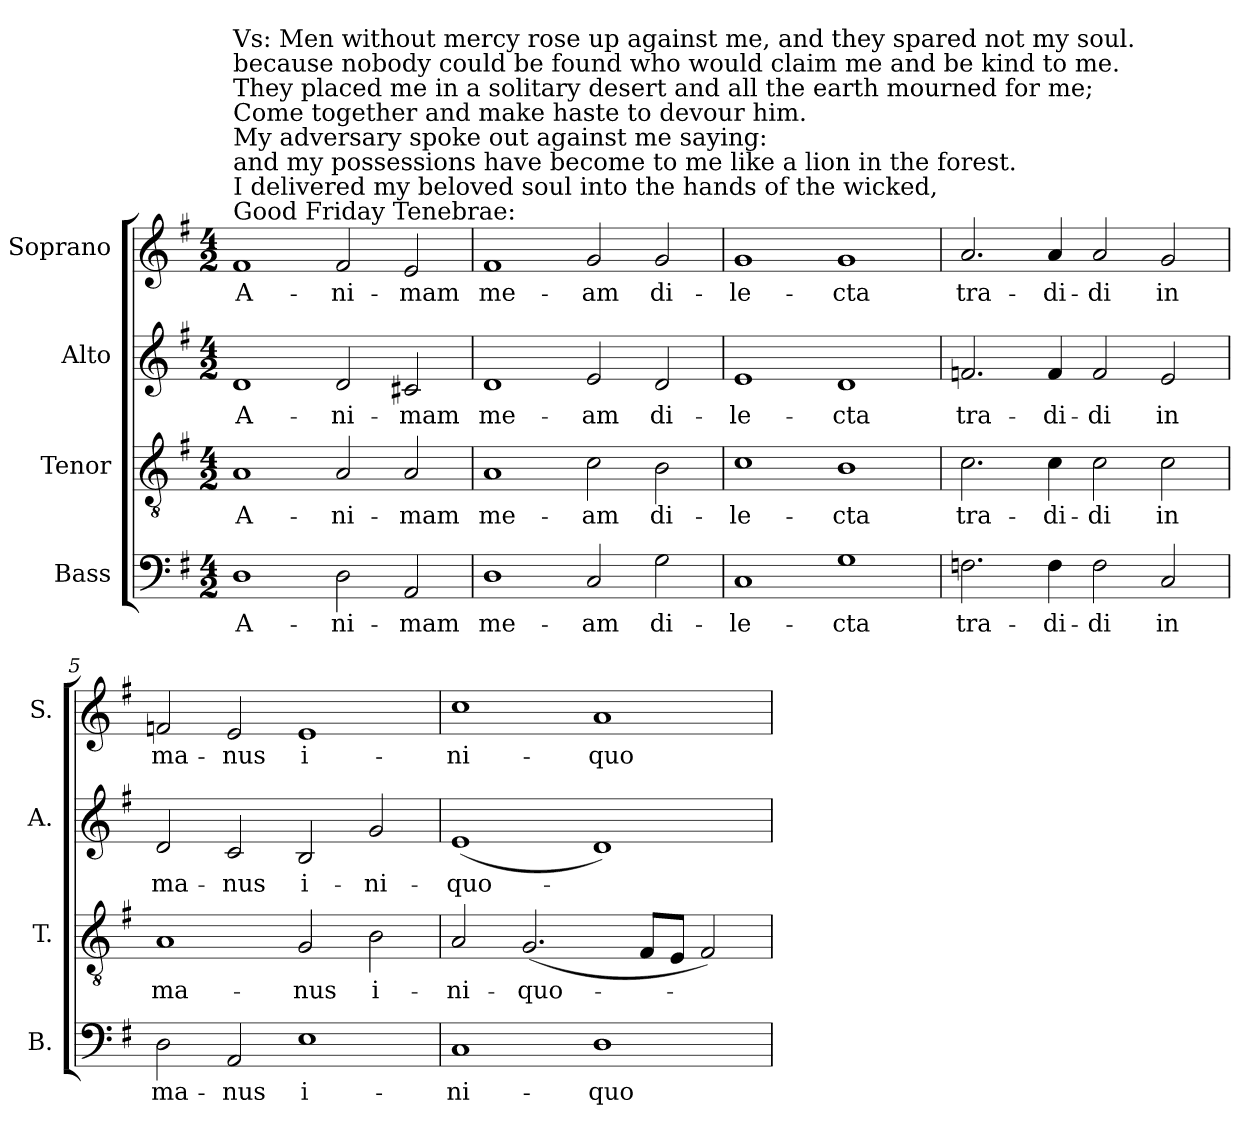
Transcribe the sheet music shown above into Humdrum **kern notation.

**kern	**text	**kern	**text	**kern	**text	**kern	**text
*part4	*part4	*part3	*part3	*part2	*part2	*part1	*part1
*staff4	*staff4	*staff3	*staff3	*staff2	*staff2	*staff1	*staff1
*I"Bass	*	*I"Tenor	*	*I"Alto	*	*I"Soprano	*
*I'B.	*	*I'T.	*	*I'A.	*	*I'S.	*
!!LO:PB:g=z
*clefF4	*	*clefGv2	*	*clefG2	*	*clefG2	*
*	*	*ITrd7c12	*	*	*	*	*
*k[f#]	*	*k[f#]	*	*k[f#]	*	*k[f#]	*
*G:	*	*G:	*	*G:	*	*G:	*
*M4/2	*	*M4/2	*	*M4/2	*	*M4/2	*
*MM160	*	*MM160	*	*MM160	*	*MM160	*
=1	=1	=1	=1	=1	=1	=1	=1
!	!LO:LY:b:color=#000000	!	!	!	!	!	!
!	!	!	!LO:LY:b:color=#000000	!	!	!	!
!	!	!	!	!	!LO:LY:b:color=#000000	!	!
!	!	!	!	!	!	!LO:TX:a:t=Good Friday Tenebrae&colon;	!
!	!	!	!	!	!	!LO:TX:t=I delivered my beloved soul into the hands of the wicked,	!
!	!	!	!	!	!	!LO:TX:t=and my possessions have become to me like a lion in the forest.	!
!	!	!	!	!	!	!LO:TX:t=My adversary spoke out against me saying&colon;	!
!	!	!	!	!	!	!LO:TX:t=Come together and make haste to devour him.	!
!	!	!	!	!	!	!LO:TX:t=They placed me in a solitary desert and all the earth mourned for me;	!
!	!	!	!	!	!	!LO:TX:t=because nobody could be found who would claim me and be kind to me.	!
!	!	!	!	!	!	!LO:TX:t=Vs&colon;  Men without mercy rose up against me, and they spared not my soul.	!
!	!	!	!	!	!	!	!LO:LY:b:color=#000000
1Di	A-	1AAi	A-	1di	A-	1f#i	A-
!	!LO:LY:b:color=#000000	!	!	!	!	!	!
!	!	!	!LO:LY:b:color=#000000	!	!	!	!
!	!	!	!	!	!LO:LY:b:color=#000000	!	!
!	!	!	!	!	!	!	!LO:LY:b:color=#000000
2Di\	-ni-	2AAi/	-ni-	2di/	-ni-	2f#i/	-ni-
!	!LO:LY:b:color=#000000	!	!	!	!	!	!
!	!	!	!LO:LY:b:color=#000000	!	!	!	!
!	!	!	!	!	!LO:LY:b:color=#000000	!	!
!	!	!	!	!	!	!	!LO:LY:b:color=#000000
2AAi/	-mam	2AAi/	-mam	2c#Xi/	-mam	2ei/	-mam
=2	=2	=2	=2	=2	=2	=2	=2
!	!LO:LY:b:color=#000000	!	!	!	!	!	!
!	!	!	!LO:LY:b:color=#000000	!	!	!	!
!	!	!	!	!	!LO:LY:b:color=#000000	!	!
!	!	!	!	!	!	!	!LO:LY:b:color=#000000
1Di	me-	1AAi	me-	1di	me-	1f#i	me-
!	!LO:LY:b:color=#000000	!	!	!	!	!	!
!	!	!	!LO:LY:b:color=#000000	!	!	!	!
!	!	!	!	!	!LO:LY:b:color=#000000	!	!
!	!	!	!	!	!	!	!LO:LY:b:color=#000000
2Ci/	-am	2Ci\	-am	2ei/	-am	2gi/	-am
!	!LO:LY:b:color=#000000	!	!	!	!	!	!
!	!	!	!LO:LY:b:color=#000000	!	!	!	!
!	!	!	!	!	!LO:LY:b:color=#000000	!	!
!	!	!	!	!	!	!	!LO:LY:b:color=#000000
2Gi\	di-	2BBi\	di-	2di/	di-	2gi/	di-
=3	=3	=3	=3	=3	=3	=3	=3
!	!LO:LY:b:color=#000000	!	!	!	!	!	!
!	!	!	!LO:LY:b:color=#000000	!	!	!	!
!	!	!	!	!	!LO:LY:b:color=#000000	!	!
!	!	!	!	!	!	!	!LO:LY:b:color=#000000
1Ci	-le-	1Ci	-le-	1ei	-le-	1gi	-le-
!	!LO:LY:b:color=#000000	!	!	!	!	!	!
!	!	!	!LO:LY:b:color=#000000	!	!	!	!
!	!	!	!	!	!LO:LY:b:color=#000000	!	!
!	!	!	!	!	!	!	!LO:LY:b:color=#000000
1Gi	-cta	1BBi	-cta	1di	-cta	1gi	-cta
=4	=4	=4	=4	=4	=4	=4	=4
!	!LO:LY:b:color=#000000	!	!	!	!	!	!
!	!	!	!LO:LY:b:color=#000000	!	!	!	!
!	!	!	!	!	!LO:LY:b:color=#000000	!	!
!	!	!	!	!	!	!	!LO:LY:b:color=#000000
2.Fni\	tra-	2.Ci\	tra-	2.fni/	tra-	2.ai/	tra-
!	!LO:LY:b:color=#000000	!	!	!	!	!	!
!	!	!	!LO:LY:b:color=#000000	!	!	!	!
!	!	!	!	!	!LO:LY:b:color=#000000	!	!
!	!	!	!	!	!	!	!LO:LY:b:color=#000000
4Fi\	-di-	4Ci\	-di-	4fi/	-di-	4ai/	-di-
!	!LO:LY:b:color=#000000	!	!	!	!	!	!
!	!	!	!LO:LY:b:color=#000000	!	!	!	!
!	!	!	!	!	!LO:LY:b:color=#000000	!	!
!	!	!	!	!	!	!	!LO:LY:b:color=#000000
2Fi\	-di	2Ci\	-di	2fi/	-di	2ai/	-di
!	!LO:LY:b:color=#000000	!	!	!	!	!	!
!	!	!	!LO:LY:b:color=#000000	!	!	!	!
!	!	!	!	!	!LO:LY:b:color=#000000	!	!
!	!	!	!	!	!	!	!LO:LY:b:color=#000000
2Ci/	in	2Ci\	in	2ei/	in	2gi/	in
=5	=5	=5	=5	=5	=5	=5	=5
!	!LO:LY:b:color=#000000	!	!	!	!	!	!
!	!	!	!LO:LY:b:color=#000000	!	!	!	!
!	!	!	!	!	!LO:LY:b:color=#000000	!	!
!	!	!	!	!	!	!	!LO:LY:b:color=#000000
2Di\	ma-	1AAi	ma-	2di/	ma-	2fni/	ma-
!	!LO:LY:b:color=#000000	!	!	!	!	!	!
!	!	!	!	!	!LO:LY:b:color=#000000	!	!
!	!	!	!	!	!	!	!LO:LY:b:color=#000000
2AAi/	-nus	.	.	2ci/	-nus	2ei/	-nus
!	!LO:LY:b:color=#000000	!	!	!	!	!	!
!	!	!	!LO:LY:b:color=#000000	!	!	!	!
!	!	!	!	!	!LO:LY:b:color=#000000	!	!
!	!	!	!	!	!	!	!LO:LY:b:color=#000000
1Ei	i-	2GGi/	-nus	2Bi/	i-	1ei	i-
!	!	!	!LO:LY:b:color=#000000	!	!	!	!
!	!	!	!	!	!LO:LY:b:color=#000000	!	!
.	.	2BBi\	i-	2gi/	-ni-	.	.
=6	=6	=6	=6	=6	=6	=6	=6
!	!LO:LY:b:color=#000000	!	!	!	!	!	!
!	!	!	!LO:LY:b:color=#000000	!	!	!	!
!	!	!	!	!	!LO:LY:b:color=#000000	!	!
!	!	!	!	!	!	!	!LO:LY:b:color=#000000
1Ci	-ni-	2AAi/	-ni-	(1ei	-quo-	1cci	-ni-
!	!	!	!LO:LY:b:color=#000000	!	!	!	!
.	.	(2.GGi/	-quo-	.	.	.	.
!	!LO:LY:b:color=#000000	!	!	!	!	!	!
!	!	!	!	!	!	!	!LO:LY:b:color=#000000
1Di	-quo-	.	.	1di)	.	1ai	-quo-
.	.	8FF#i/L	.	.	.	.	.
.	.	8EEi/J	.	.	.	.	.
.	.	2FF#i/)	.	.	.	.	.
=	=	=	=	=	=	=	=
*-	*-	*-	*-	*-	*-	*-	*-
